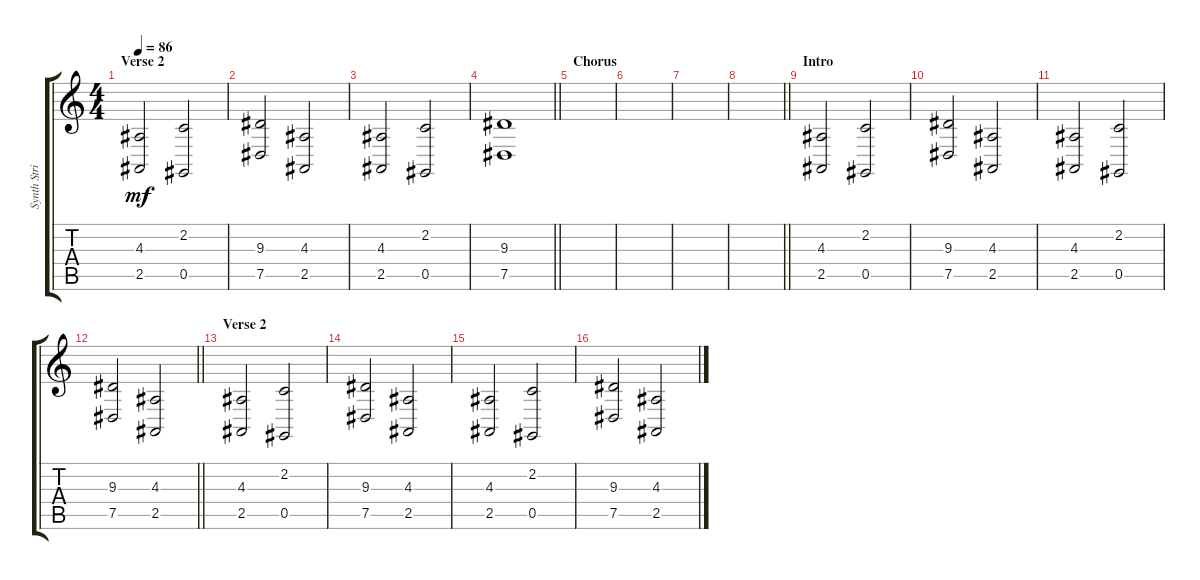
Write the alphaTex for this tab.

\track ("Synth String 2" "Synth Stri") {instrument stringensemble1}
\staff {score tabs}
\tuning (Eb4 Bb3 Gb3 Db3 Ab2 Eb2) {hide}
\ts (4 4)
\section ("" "Verse 2")
\tempo 86
\clef g2
\ks c
(4.3 2.5).2{dy mf} (2.2 0.5).2 |
(9.3 7.5).2 (4.3 2.5).2 |
(4.3 2.5).2 (2.2 0.5).2 |
\barLineRight lightlight
(9.3 7.5).1 |
\section ("" "Chorus")
|
|
|
\barLineRight lightlight
|
\section ("" "Intro")
(4.3 2.5).2 (2.2 0.5).2 |
(9.3 7.5).2 (4.3 2.5).2 |
(4.3 2.5).2 (2.2 0.5).2 |
\barLineRight lightlight
(9.3 7.5).2 (4.3 2.5).2 |
\section ("" "Verse 2")
(4.3 2.5).2 (2.2 0.5).2 |
(9.3 7.5).2 (4.3 2.5).2 |
(4.3 2.5).2 (2.2 0.5).2 |
(9.3 7.5).2 (4.3 2.5).2
